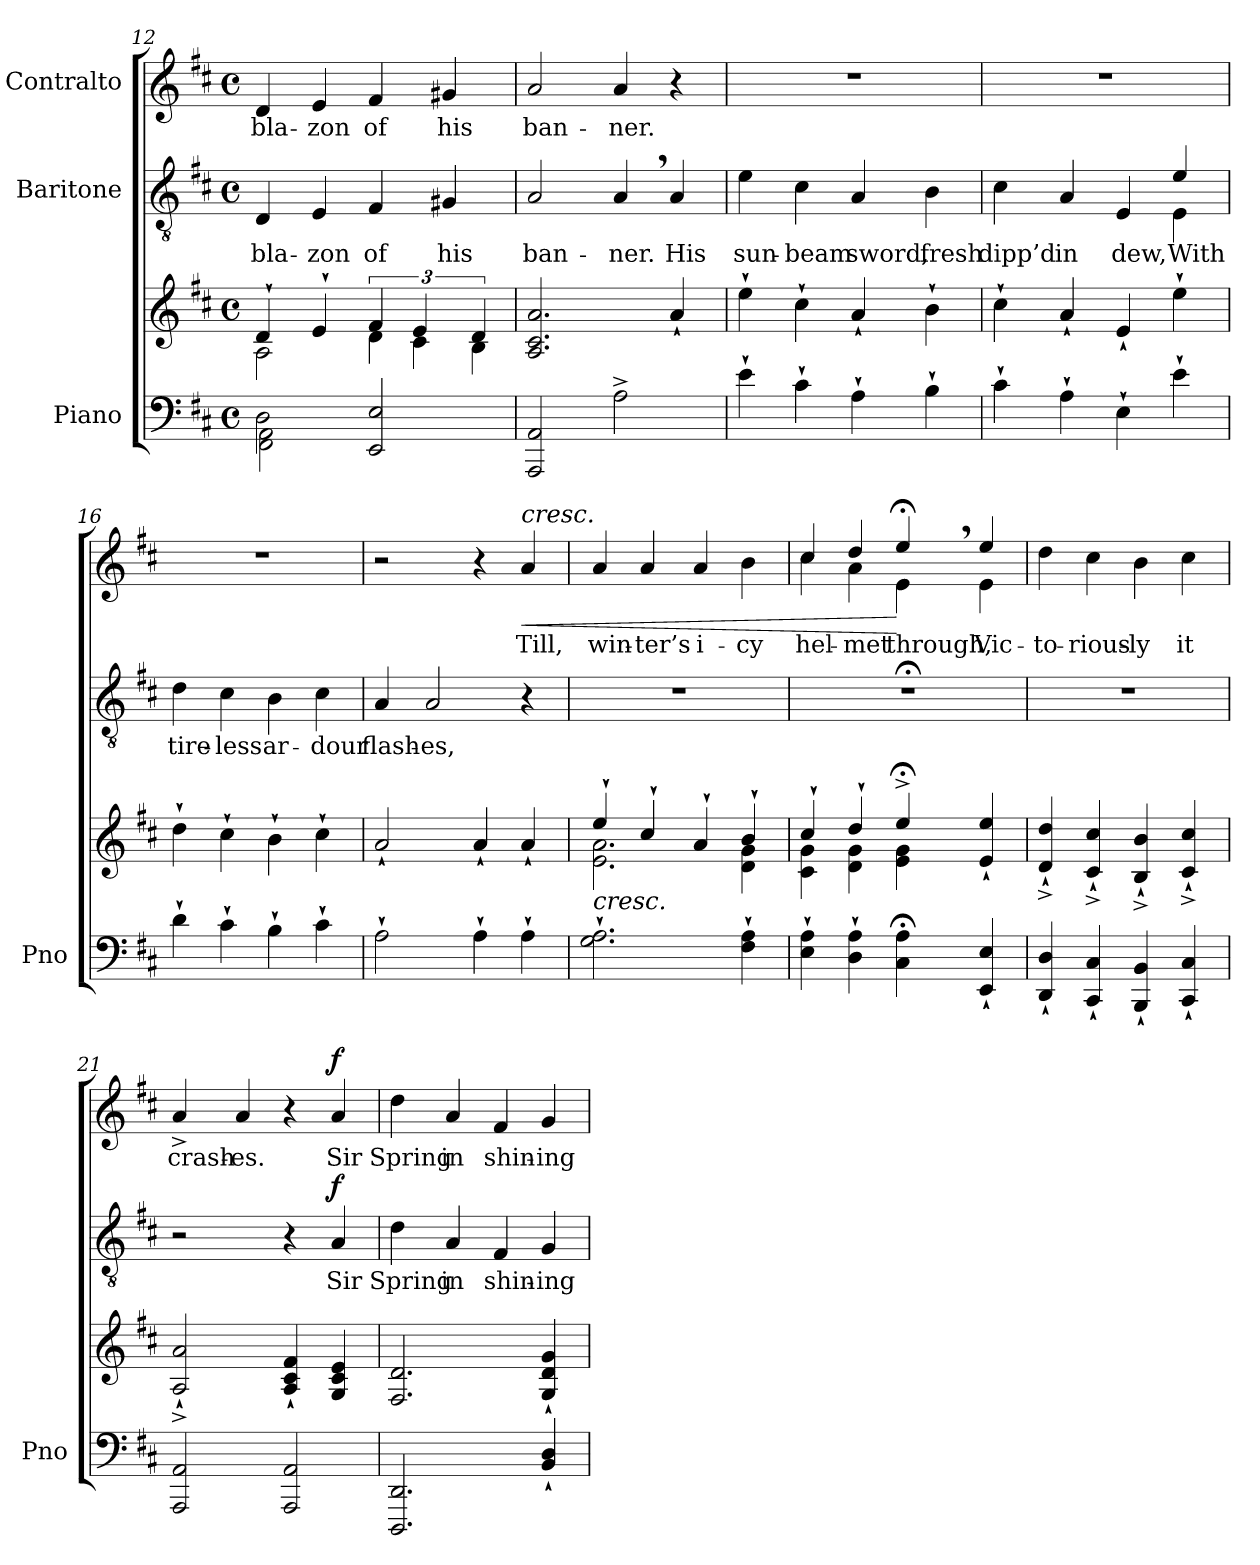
**kern	**kern	**kern	**text	**dynam	**kern	**text	**dynam
*part3	*part3	*part2	*part2	*part2	*part1	*part1	*part1
*staff4	*staff3	*staff2	*staff2	*staff2	*staff1	*staff1	*staff1
*I"Piano	*	*I"Baritone	*	*	*I"Contralto	*	*
*I'Pno	*	*	*	*	*	*	*
*clefF4	*clefG2	*clefGv2	*	*	*clefG2	*	*
*k[f#c#]	*k[f#c#]	*k[f#c#]	*	*	*k[f#c#]	*	*
*M4/4	*M4/4	*M4/4	*	*	*M4/4	*	*
*met(c)	*met(c)	*met(c)	*	*	*met(c)	*	*
=12	=12	=12	=12	=12	=12	=12	=12
*^	*^	*	*	*	*	*	*
2D\	2FF#\ 2AA\	4d`>/	2A\	4D/	bla-	.	4d/	bla-	.
.	.	4e`>/	.	4E/	-zon	.	4e/	-zon	.
*	*	*	*Xtuplet	*	*	*	*	*	*
2EE/ 2E/	2ryy	6f#/	6d\	4F#/	of	.	4f#/	of	.
.	.	6e/	6c#\	.	.	.	.	.	.
.	.	.	.	4G#X/	his	.	4g#X/	his	.
.	.	6d/	6B\	.	.	.	.	.	.
*v	*v	*	*	*	*	*	*	*	*
*	*v	*v	*	*	*	*	*	*
=13	=13	=13	=13	=13	=13	=13	=13
2AAA/ 2AA/	2.A/ 2.c#/ 2.a/	2A/	ban-	.	2a/	ban-	.
2A^\	.	4A,/	-ner.	.	4a/	-ner.	.
.	4a`>/	4A/	His	.	4r	.	.
=14	=14	=14	=14	=14	=14	=14	=14
4e`\	4ee`\	4e\	sun-	.	1r	.	.
4c#`\	4cc#`\	4c#\	-beam	.	.	.	.
4A`\	4a`>/	4A/	sword,	.	.	.	.
4B`\	4b`\	4B\	fresh	.	.	.	.
=15	=15	=15	=15	=15	=15	=15	=15
*	*	*^	*	*	*	*	*
4c#`\	4cc#`\	4c#\	2.ryy	dipp’d	.	1r	.	.
4A`\	4a`>/	4A/	.	in	.	.	.	.
4E`\	4e`>/	4E/	.	dew,	.	.	.	.
4e`\	4ee`\	4e/	4E\	With	.	.	.	.
*	*	*v	*v	*	*	*	*	*
=16	=16	=16	=16	=16	=16	=16	=16
4d`\	4dd`\	4d\	tire-	.	1r	.	.
4c#`\	4cc#`\	4c#\	-less	.	.	.	.
4B`\	4b`\	4B\	ar-	.	.	.	.
4c#`\	4cc#`\	4c#\	-dour	.	.	.	.
=17	=17	=17	=17	=17	=17	=17	=17
2A`\	2a`>/	4A/	flash-	.	2r	.	.
.	.	2A/	-es,	.	.	.	.
4A`\	4a`>/	.	.	.	4r	.	.
!	!	!	!	!	!LO:TX:a:i:t=cresc.	!	!
!	!	!	!	!	!	!	!LO:HP:b
4A`\	4a`>/	4r	.	.	4a/	Till,	<
=18	=18	=18	=18	=18	=18	=18	=18
*	*^	*	*	*	*	*	*
!	!LO:TX:b:i:t=cresc.	!	!	!	!	!	!	!
2.G\` 2.A\`	4ee`>/	2.e\ 2.a\	1r	.	.	4a/	win-	.
.	4cc#`/	.	.	.	.	4a/	-ter’s	.
.	4a`/	.	.	.	.	4a/	i-	.
4F#\` 4A\`	4b`/	4d\ 4g\	.	.	.	4b\	-cy	.
=19	=19	=19	=19	=19	=19	=19	=19	=19
*	*	*	*	*	*	*^	*	*
4E\` 4A\`	4cc#`/	4c#\ 4g\	1r;<	.	.	4cc#/	4cc#\	hel-	.
4D\` 4A\`	4dd`/	4d\ 4g\	.	.	.	4dd/	4a\	-met	.
4C#\;< 4A\;<	4ee;<^/	4e\ 4g\	.	.	.	4ee;<,/	4e\	through,	[
4EE/`> 4E/`>	4e/`> 4ee/`>	4ryy	.	.	.	4ee/	4e\	Vic-	.
*	*v	*v	*	*	*	*v	*v	*	*
=20	=20	=20	=20	=20	=20	=20	=20
4DD/` 4D/`	4d/`>^> 4dd/`>^>	1r	.	.	4dd\	-to-	.
4CC#/` 4C#/`	4c#/`>^> 4cc#/`>^>	.	.	.	4cc#\	-rious-	.
4BBB/` 4BB/`	4B/`>^> 4b/`>^>	.	.	.	4b\	-ly	.
4CC#/` 4C#/`	4c#/`>^> 4cc#/`>^>	.	.	.	4cc#\	it	.
=21	=21	=21	=21	=21	=21	=21	=21
2AAA/ 2AA/	2A/`>^> 2a/`>^>	2r	.	.	4a^>/	crash-	.
.	.	.	.	.	4a/	-es.	.
2AAA/ 2AA/	4A/`> 4c#/`> 4f#/`>	4r	.	.	4r	.	.
!	!	!	!	!LO:DY:a	!	!	!LO:DY:a
.	4G/ 4c#/ 4e/	4A/	Sir	f	4a/	Sir	f
=22	=22	=22	=22	=22	=22	=22	=22
2.DDD/ 2.DD/	2.F#/ 2.d/	4d\	Spring	.	4dd\	Spring	.
.	.	4A/	in	.	4a/	in	.
.	.	4F#/	shin-	.	4f#/	shin-	.
4BB/` 4D/`	4G/`> 4d/`> 4g/`>	4G/	-ing	.	4g/	-ing	.
=	=	=	=	=	=	=	=
*-	*-	*-	*-	*-	*-	*-	*-
